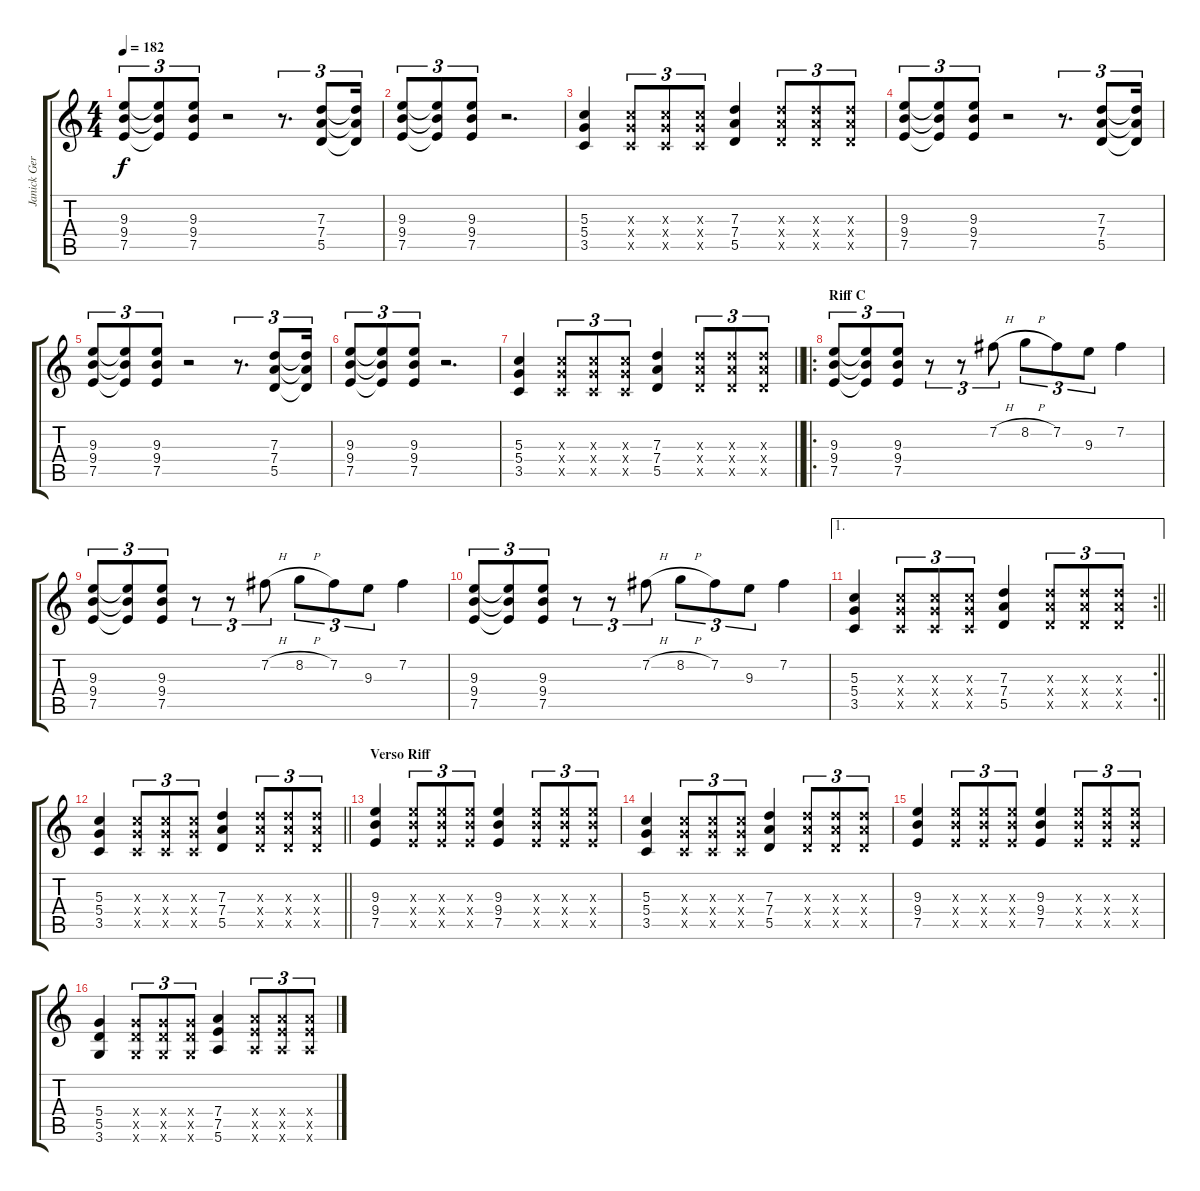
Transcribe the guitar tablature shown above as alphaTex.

\track ("Janick Gers" "Janick Ger") {instrument distortionguitar}
\staff {score tabs}
\tuning (E4 B3 G3 D3 A2 E2) {hide}
\ts (4 4)
\tempo 182
\clef g2
\ks c
(9.3 9.4 7.5).8{tu (3 2) dy f} (9.3{t} 9.4{t} 7.5{t}).8{tu (3 2)} (9.3 9.4 7.5).8{tu (3 2)} r.2 r.8{d tu (3 2)} (7.3 7.4 5.5).8{tu (3 2)} (7.3{t} 7.4{t} 5.5{t}).16{tu (3 2)} |
(9.3 9.4 7.5).8{tu (3 2)} (9.3{t} 9.4{t} 7.5{t}).8{tu (3 2)} (9.3 9.4 7.5).8{tu (3 2)} r.2{d} |
(5.3 5.4 3.5).4 (5.3{x} 5.4{x} 3.5{x}).8{tu (3 2)} (5.3{x} 5.4{x} 3.5{x}).8{tu (3 2)} (5.3{x} 5.4{x} 3.5{x}).8{tu (3 2)} (7.3 7.4 5.5).4 (7.3{x} 7.4{x} 5.5{x}).8{tu (3 2)} (7.3{x} 7.4{x} 5.5{x}).8{tu (3 2)} (7.3{x} 7.4{x} 5.5{x}).8{tu (3 2)} |
(9.3 9.4 7.5).8{tu (3 2)} (9.3{t} 9.4{t} 7.5{t}).8{tu (3 2)} (9.3 9.4 7.5).8{tu (3 2)} r.2 r.8{d tu (3 2)} (7.3 7.4 5.5).8{tu (3 2)} (7.3{t} 7.4{t} 5.5{t}).16{tu (3 2)} |
(9.3 9.4 7.5).8{tu (3 2)} (9.3{t} 9.4{t} 7.5{t}).8{tu (3 2)} (9.3 9.4 7.5).8{tu (3 2)} r.2 r.8{d tu (3 2)} (7.3 7.4 5.5).8{tu (3 2)} (7.3{t} 7.4{t} 5.5{t}).16{tu (3 2)} |
(9.3 9.4 7.5).8{tu (3 2)} (9.3{t} 9.4{t} 7.5{t}).8{tu (3 2)} (9.3 9.4 7.5).8{tu (3 2)} r.2{d} |
\barLineRight lightlight
(5.3 5.4 3.5).4 (5.3{x} 5.4{x} 3.5{x}).8{tu (3 2)} (5.3{x} 5.4{x} 3.5{x}).8{tu (3 2)} (5.3{x} 5.4{x} 3.5{x}).8{tu (3 2)} (7.3 7.4 5.5).4 (7.3{x} 7.4{x} 5.5{x}).8{tu (3 2)} (7.3{x} 7.4{x} 5.5{x}).8{tu (3 2)} (7.3{x} 7.4{x} 5.5{x}).8{tu (3 2)} |
\ro
\section ("" "Riff C")
(9.3 9.4 7.5).8{tu (3 2)} (9.3{t} 9.4{t} 7.5{t}).8{tu (3 2)} (9.3 9.4 7.5).8{tu (3 2)} r.8{tu (3 2)} r.8{tu (3 2)} 7.2{h}.8{tu (3 2)} 8.2{h}.8{tu (3 2)} 7.2.8{tu (3 2)} 9.3.8{tu (3 2)} 7.2.4 |
(9.3 9.4 7.5).8{tu (3 2)} (9.3{t} 9.4{t} 7.5{t}).8{tu (3 2)} (9.3 9.4 7.5).8{tu (3 2)} r.8{tu (3 2)} r.8{tu (3 2)} 7.2{h}.8{tu (3 2)} 8.2{h}.8{tu (3 2)} 7.2.8{tu (3 2)} 9.3.8{tu (3 2)} 7.2.4 |
(9.3 9.4 7.5).8{tu (3 2)} (9.3{t} 9.4{t} 7.5{t}).8{tu (3 2)} (9.3 9.4 7.5).8{tu (3 2)} r.8{tu (3 2)} r.8{tu (3 2)} 7.2{h}.8{tu (3 2)} 8.2{h}.8{tu (3 2)} 7.2.8{tu (3 2)} 9.3.8{tu (3 2)} 7.2.4 |
\ae 1
\rc 2
\barLineRight lightlight
(5.3 5.4 3.5).4 (5.3{x} 5.4{x} 3.5{x}).8{tu (3 2)} (5.3{x} 5.4{x} 3.5{x}).8{tu (3 2)} (5.3{x} 5.4{x} 3.5{x}).8{tu (3 2)} (7.3 7.4 5.5).4 (7.3{x} 7.4{x} 5.5{x}).8{tu (3 2)} (7.3{x} 7.4{x} 5.5{x}).8{tu (3 2)} (7.3{x} 7.4{x} 5.5{x}).8{tu (3 2)} |
\barLineRight lightlight
(5.3 5.4 3.5).4 (5.3{x} 5.4{x} 3.5{x}).8{tu (3 2)} (5.3{x} 5.4{x} 3.5{x}).8{tu (3 2)} (5.3{x} 5.4{x} 3.5{x}).8{tu (3 2)} (7.3 7.4 5.5).4 (7.3{x} 7.4{x} 5.5{x}).8{tu (3 2)} (7.3{x} 7.4{x} 5.5{x}).8{tu (3 2)} (7.3{x} 7.4{x} 5.5{x}).8{tu (3 2)} |
\section ("" "Verso Riff")
(9.3 9.4 7.5).4 (9.3{x} 9.4{x} 7.5{x}).8{tu (3 2)} (9.3{x} 9.4{x} 7.5{x}).8{tu (3 2)} (9.3{x} 9.4{x} 7.5{x}).8{tu (3 2)} (9.3 9.4 7.5).4 (9.3{x} 9.4{x} 7.5{x}).8{tu (3 2)} (9.3{x} 9.4{x} 7.5{x}).8{tu (3 2)} (9.3{x} 9.4{x} 7.5{x}).8{tu (3 2)} |
(5.3 5.4 3.5).4 (5.3{x} 5.4{x} 3.5{x}).8{tu (3 2)} (5.3{x} 5.4{x} 3.5{x}).8{tu (3 2)} (5.3{x} 5.4{x} 3.5{x}).8{tu (3 2)} (7.3 7.4 5.5).4 (7.3{x} 7.4{x} 5.5{x}).8{tu (3 2)} (7.3{x} 7.4{x} 5.5{x}).8{tu (3 2)} (7.3{x} 7.4{x} 5.5{x}).8{tu (3 2)} |
(9.3 9.4 7.5).4 (9.3{x} 9.4{x} 7.5{x}).8{tu (3 2)} (9.3{x} 9.4{x} 7.5{x}).8{tu (3 2)} (9.3{x} 9.4{x} 7.5{x}).8{tu (3 2)} (9.3 9.4 7.5).4 (9.3{x} 9.4{x} 7.5{x}).8{tu (3 2)} (9.3{x} 9.4{x} 7.5{x}).8{tu (3 2)} (9.3{x} 9.4{x} 7.5{x}).8{tu (3 2)} |
(5.4 5.5 3.6).4 (5.4{x} 5.5{x} 3.6{x}).8{tu (3 2)} (5.4{x} 5.5{x} 3.6{x}).8{tu (3 2)} (5.4{x} 5.5{x} 3.6{x}).8{tu (3 2)} (7.4 7.5 5.6).4 (7.4{x} 7.5{x} 5.6{x}).8{tu (3 2)} (7.4{x} 7.5{x} 5.6{x}).8{tu (3 2)} (7.4{x} 7.5{x} 5.6{x}).8{tu (3 2)}
